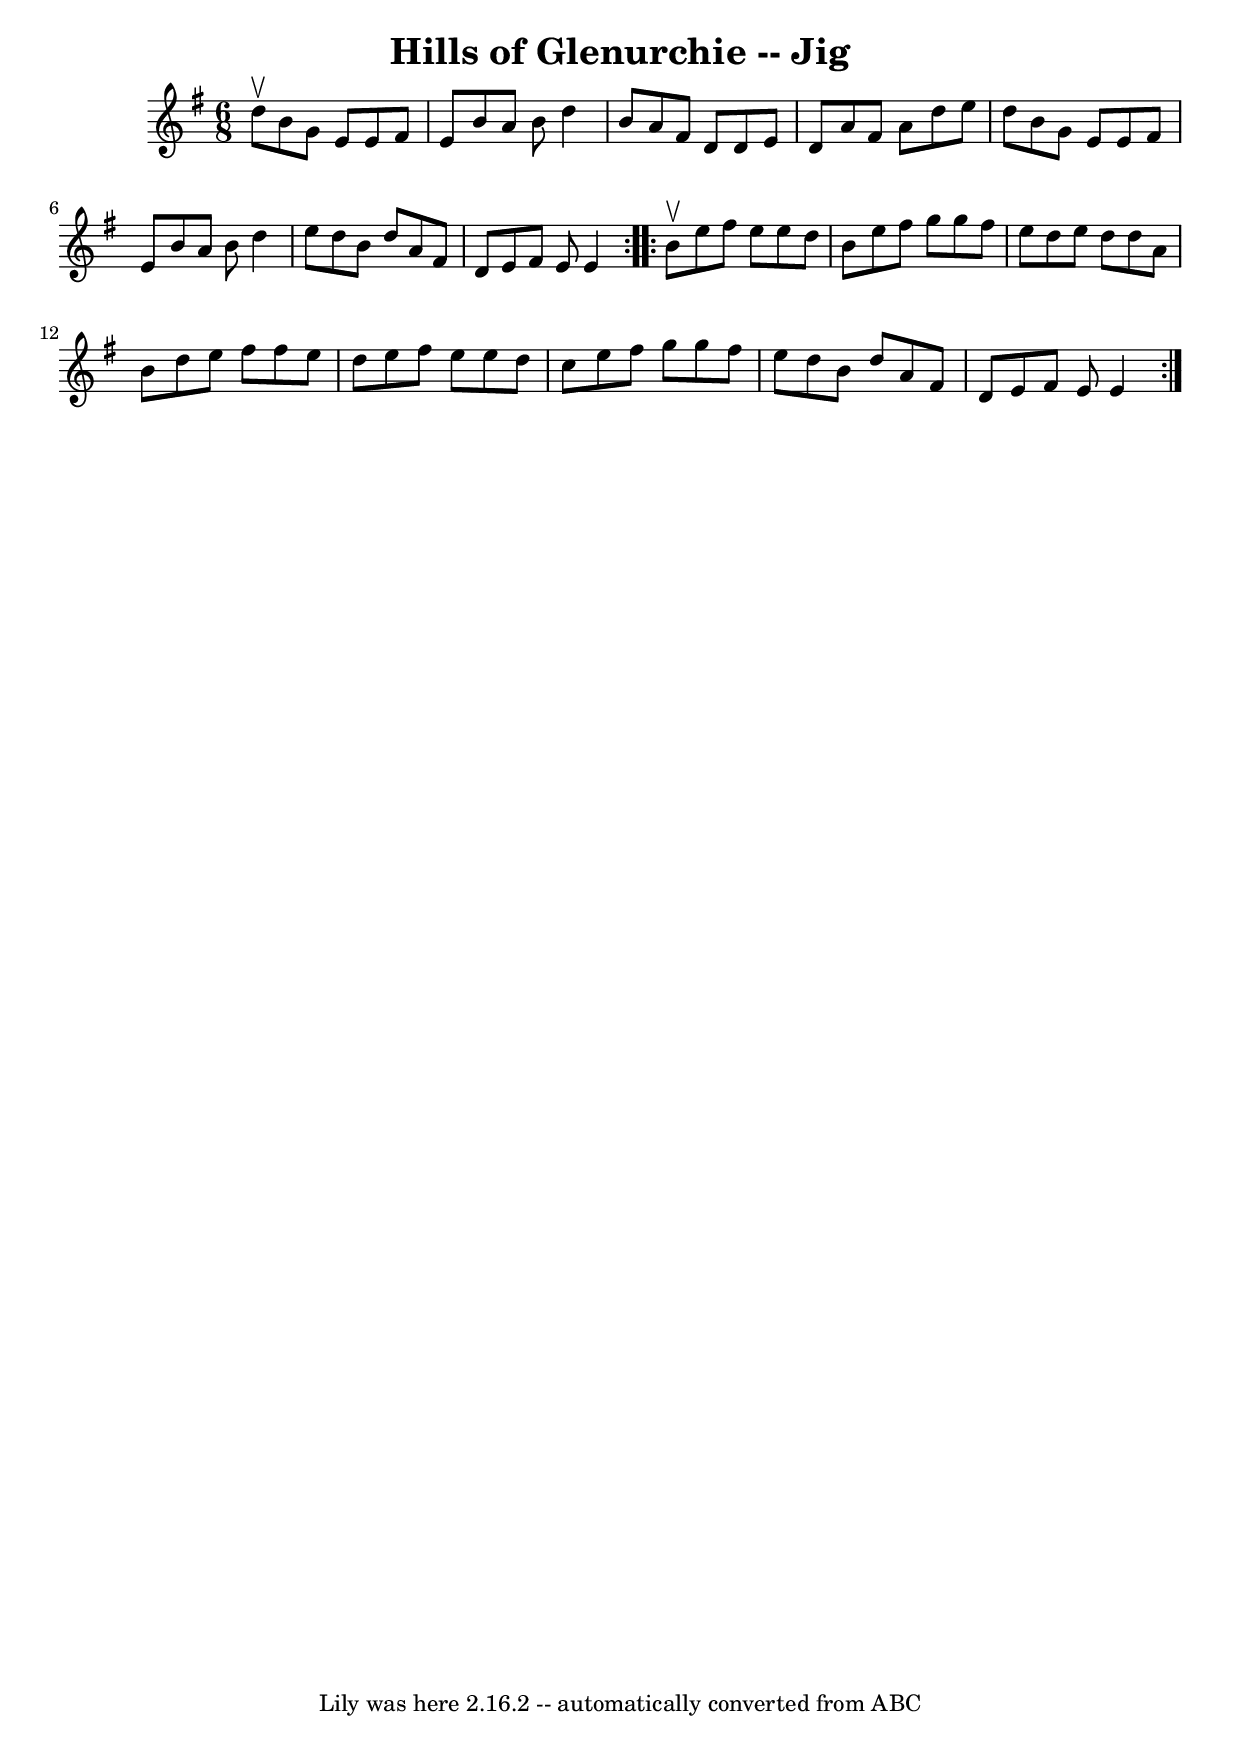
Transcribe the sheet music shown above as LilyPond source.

\version "2.7.40"
\include "Mammoth.ily"
\header {
	%% book = "Ryan's Mammoth Collection of Fiddle Tunes"
	crossRefNumber = "1"
	footnotes = ""
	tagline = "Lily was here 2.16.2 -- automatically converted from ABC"
	title = "Hills of Glenurchie -- Jig"
}
voicedefault =  {


\repeat volta 2 {
\time 6/8 
\key e \minor d''8^\upbow       |
 b'8 g'8 e'8    
e'8 fis'8 e'8    |
 b'8 a'8 b'8 d''4 b'8    |
  
 a'8 fis'8 d'8 d'8 e'8 d'8    |
 a'8 fis'8 a'8    
d''8 e''8 d''8    |
     |
 b'8 g'8 e'8 e'8    
fis'8 e'8    |
 b'8 a'8 b'8 d''4 e''8    |
 d''8 
 b'8 d''8 a'8 fis'8 d'8    |
 e'8 fis'8 e'8 e'4  
  }     \repeat volta 2 { b'8^\upbow       |
 e''8 fis''8 e''8 
 e''8 d''8 b'8    |
 e''8 fis''8 g''8 g''8 fis''8   
 e''8    |
 d''8 e''8 d''8 d''8 a'8 b'8    |
   
d''8 e''8 fis''8 fis''8 e''8 d''8    |
     |
   
e''8 fis''8 e''8 e''8 d''8 c''8    |
 e''8 fis''8    
g''8 g''8 fis''8 e''8    |
 d''8 b'8 d''8 a'8    
fis'8 d'8    |
 e'8 fis'8 e'8 e'4    }   
}

\score{
    <<

	\context Staff="default"
	{
	    \voicedefault 
	}

    >>
	\layout {
	}
	\midi {}
}
